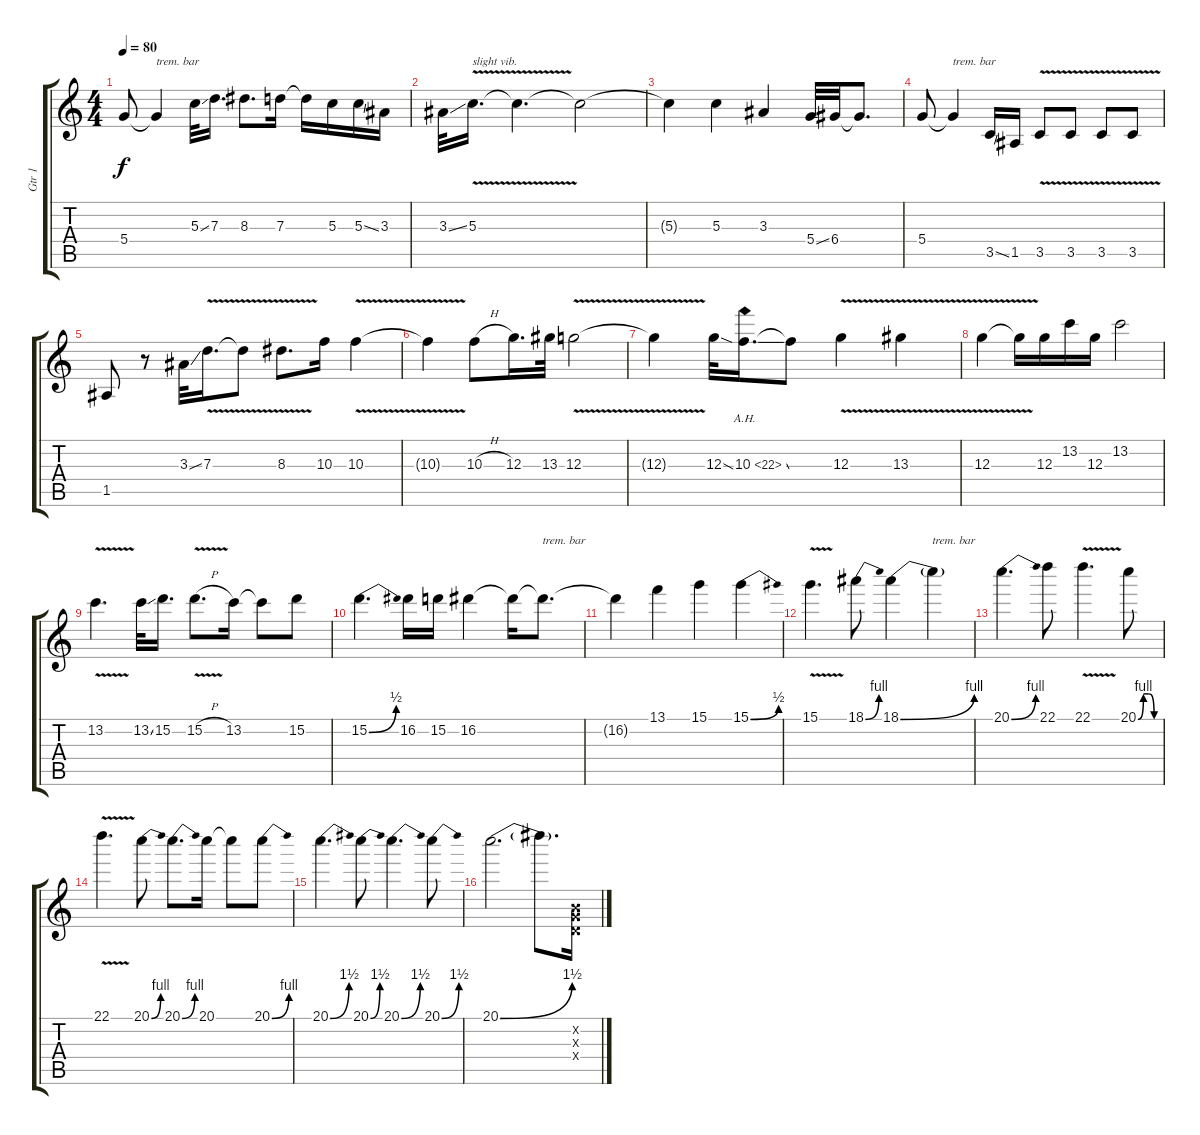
\track ("Gtr 1" "Gtr 1") {instrument distortionguitar}
\staff {score tabs}
\tuning (E4 B3 G3 D3 A2 E2) {hide}
\ts (4 4)
\tempo 80
\clef g2
\ks c
5.4.8{dy f} 5.4{t}.4{txt "trem. bar"} 5.3{ss}.32 7.3.16{d} 8.3.8{d} 7.3.16 7.3{t}.16 5.3.16 5.3{ss}.16 3.3.16 |
3.3{ss}.32 5.3{v}.16{d txt "slight vib."} 5.3{t}.4{d} 5.3{t}.2 |
5.3{t}.4 5.3.4 3.3.4 5.4{ss}.32 6.4.32 6.4{t}.8{d} |
5.4.8 5.4{t}.4{txt "trem. bar"} 3.5{ss}.16 1.5.16 3.5{v}.8 3.5{v}.8 3.5{v}.8 3.5{v}.8 |
1.5.8 r.8 3.3{ss}.32 7.3{v}.16{d} 7.3{t}.8 8.3{v}.8{d} 10.3.16 10.3{v}.4 |
10.3{t}.4 10.3{h}.8 12.3.16{d} 13.3.32 12.3{v}.2 |
12.3{t}.4 12.3{ss}.32 10.3{ah 12 ss}.16{d} 10.3{t}.8 12.3{v}.4 13.3{v}.4 |
12.3{v}.4 12.3{t}.16 12.3.16 13.2.16 12.3.16 13.2.2 |
13.2{v}.4{d} 13.2{ss}.32 15.2.16{d} 15.2{v h}.8{d} 13.2.16 13.2{t}.8 15.2.8 |
15.2{be (bend 0 0 60 2)}.4{d} 16.2.16 15.2.16 16.2.4 16.2{t}.16 16.2{t}.8{d txt "trem. bar"} |
16.2{t}.4 13.1.4 15.1.4 15.1{be (bend 0 0 60 2)}.4 |
15.1{v}.4{d} 18.1{be (bend 0 0 60 4)}.8 18.1{be (bend 0 0 60 4)}.4 18.1{t}.4{txt "trem. bar"} |
20.1{be (bend 0 0 60 4)}.4{d} 22.1.8 22.1{v}.4{d} 20.1{be (custom 0 0 15 4 30 4 45 0 60 0)}.8 |
22.1{v}.4{d} 20.1{be (bend 0 0 60 4)}.8 20.1{be (bend 0 0 60 4)}.8{d} 20.1.16 20.1{t}.8 20.1{be (bend 0 0 60 4)}.8 |
20.1{be (bend 0 0 60 6)}.4{d} 20.1{be (bend 0 0 60 6)}.8 20.1{be (bend 0 0 60 6)}.4{d} 20.1{be (bend 0 0 60 6)}.8 |
20.1{be (bend 0 0 60 6)}.2{d} 20.1{t}.8{d} (0.2{x} 0.3{x} 0.4{x}).16
